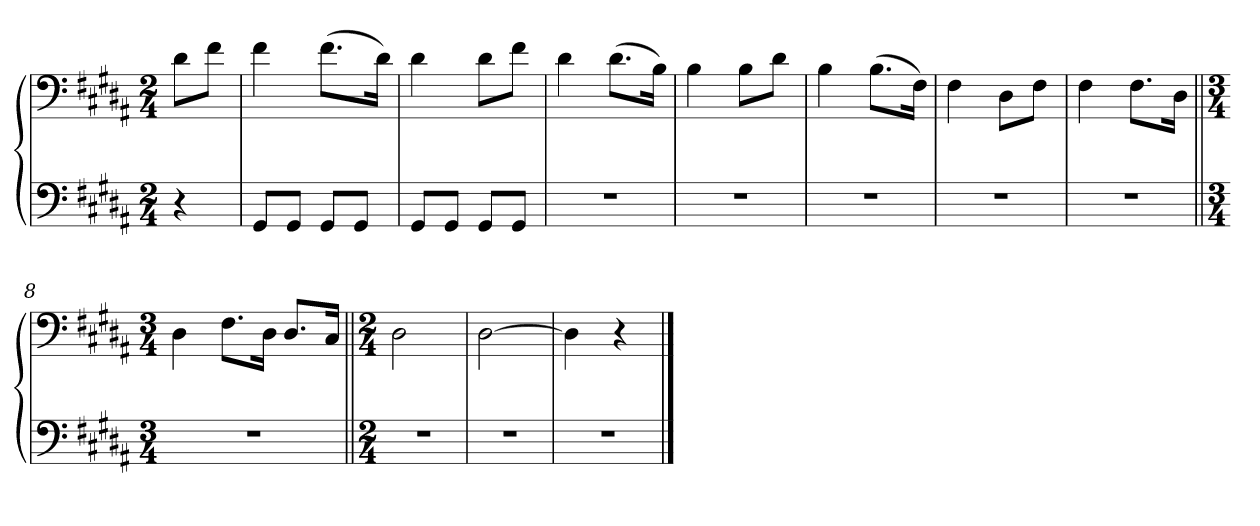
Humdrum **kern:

**kern	**kern
*part1	*part1
*staff2	*staff1
*clefF4	*clefF4
*k[f#c#g#d#a#]	*k[f#c#g#d#a#]
*M2/4	*M2/4
=	=
4r	8d#\L
.	8f#\J
=1	=1
8GG#/L	4f#\
8GG#/J	.
8GG#/L	(8.f#\L
8GG#/J	.
.	16d#\Jk)
=2	=2
8GG#/L	4d#\
8GG#/J	.
8GG#/L	8d#\L
8GG#/J	8f#\J
=3	=3
2r	4d#\
.	(8.d#\L
.	16B\Jk)
=4	=4
2r	4B\
.	8B\L
.	8d#\J
=5	=5
2r	4B\
.	(8.B\L
.	16F#\Jk)
=6	=6
2r	4F#\
.	8D#\L
.	8F#\J
=7	=7
2r	4F#\
.	8.F#\L
.	16D#\Jk
=8||	=8||
*M3/4	*M3/4
2.r	4D#\
.	8.F#\L
.	16D#\Jk
.	8.D#/L
.	16C#/Jk
=9||	=9||
*M2/4	*M2/4
2r	2D#\
=10	=10
2r	[2D#\
=11	=11
2r	4D#\]
.	4r
==	==
*-	*-
